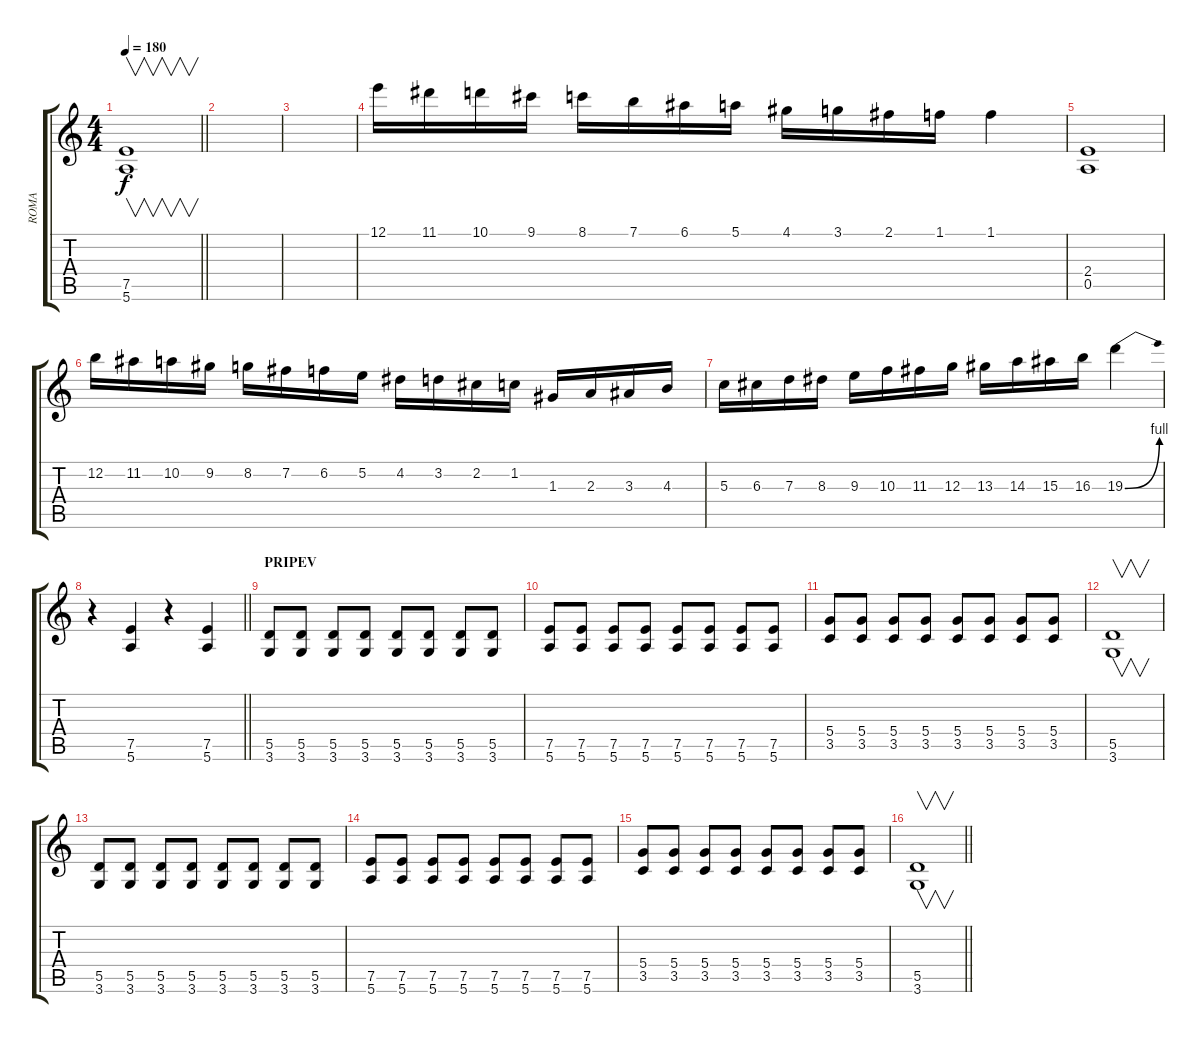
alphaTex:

\track ("ROMA" "ROMA") {instrument distortionguitar}
\staff {score tabs}
\tuning (E4 B3 G3 D3 A2 E2) {hide}
\ts (4 4)
\tempo 180
\clef g2
\barLineRight lightlight
\ks c
(7.5 5.6).1{v dy f} |
|
|
12.1.16 11.1.16 10.1.16 9.1.16 8.1.16 7.1.16 6.1.16 5.1.16 4.1.16 3.1.16 2.1.16 1.1.16 1.1.4 |
(2.4 0.5).1 |
12.2.16 11.2.16 10.2.16 9.2.16 8.2.16 7.2.16 6.2.16 5.2.16 4.2.16 3.2.16 2.2.16 1.2.16 1.3.16 2.3.16 3.3.16 4.3.16 |
5.3.16 6.3.16 7.3.16 8.3.16 9.3.16 10.3.16 11.3.16 12.3.16 13.3.16 14.3.16 15.3.16 16.3.16 19.3{be (bend 0 0 60 4)}.4 |
\barLineRight lightlight
r.4 (7.5 5.6).4 r.4 (7.5 5.6).4 |
\section ("" "PRIPEV")
(5.5 3.6).8 (5.5 3.6).8 (5.5 3.6).8 (5.5 3.6).8 (5.5 3.6).8 (5.5 3.6).8 (5.5 3.6).8 (5.5 3.6).8 |
(7.5 5.6).8 (7.5 5.6).8 (7.5 5.6).8 (7.5 5.6).8 (7.5 5.6).8 (7.5 5.6).8 (7.5 5.6).8 (7.5 5.6).8 |
(5.4 3.5).8 (5.4 3.5).8 (5.4 3.5).8 (5.4 3.5).8 (5.4 3.5).8 (5.4 3.5).8 (5.4 3.5).8 (5.4 3.5).8 |
(5.5 3.6).1{v} |
(5.5 3.6).8 (5.5 3.6).8 (5.5 3.6).8 (5.5 3.6).8 (5.5 3.6).8 (5.5 3.6).8 (5.5 3.6).8 (5.5 3.6).8 |
(7.5 5.6).8 (7.5 5.6).8 (7.5 5.6).8 (7.5 5.6).8 (7.5 5.6).8 (7.5 5.6).8 (7.5 5.6).8 (7.5 5.6).8 |
(5.4 3.5).8 (5.4 3.5).8 (5.4 3.5).8 (5.4 3.5).8 (5.4 3.5).8 (5.4 3.5).8 (5.4 3.5).8 (5.4 3.5).8 |
\barLineRight lightlight
(5.5 3.6).1{v}
